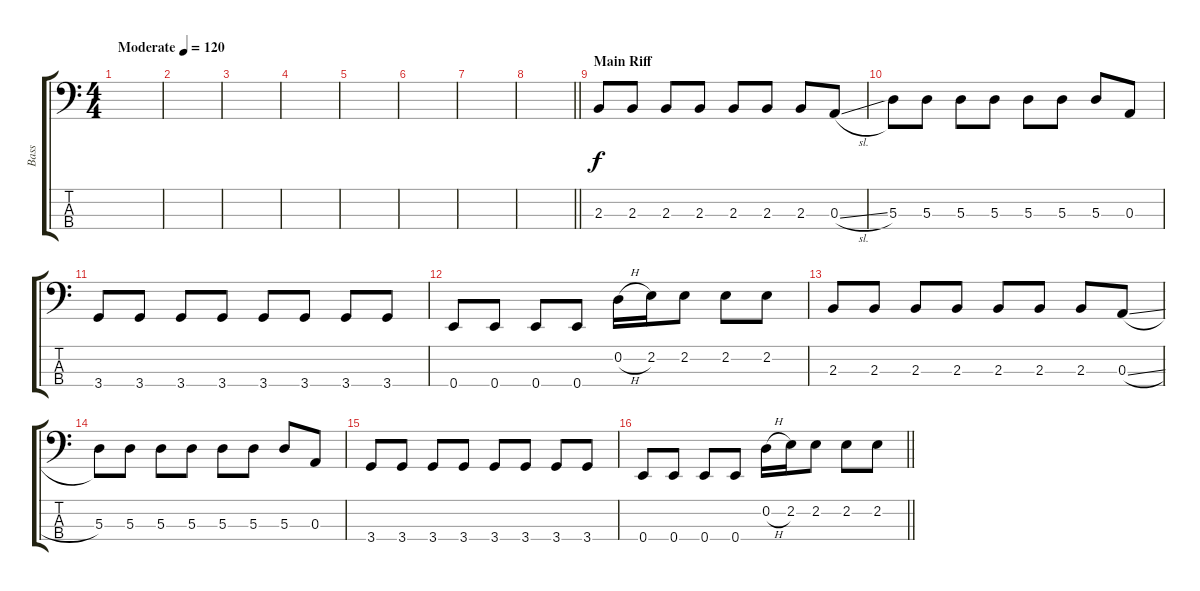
\track ("Bass" "Bass") {instrument electricbassfinger}
\staff {score tabs}
\tuning (G2 D2 A1 E1) {hide}
\ts (4 4)
\tempo (120 "Moderate")
\clef f4
\ks c
|
|
|
|
|
|
|
\barLineRight lightlight
|
\section ("" "Main Riff")
2.3.8 2.3.8 2.3.8 2.3.8 2.3.8 2.3.8 2.3.8 0.3{sl}.8 |
5.3.8 5.3.8 5.3.8 5.3.8 5.3.8 5.3.8 5.3.8 0.3.8 |
3.4.8 3.4.8 3.4.8 3.4.8 3.4.8 3.4.8 3.4.8 3.4.8 |
0.4.8 0.4.8 0.4.8 0.4.8 0.2{h}.16 2.2.16 2.2.8 2.2.8 2.2.8 |
2.3.8 2.3.8 2.3.8 2.3.8 2.3.8 2.3.8 2.3.8 0.3{sl}.8 |
5.3.8 5.3.8 5.3.8 5.3.8 5.3.8 5.3.8 5.3.8 0.3.8 |
3.4.8 3.4.8 3.4.8 3.4.8 3.4.8 3.4.8 3.4.8 3.4.8 |
\barLineRight lightlight
0.4.8 0.4.8 0.4.8 0.4.8 0.2{h}.16 2.2.16 2.2.8 2.2.8 2.2.8
